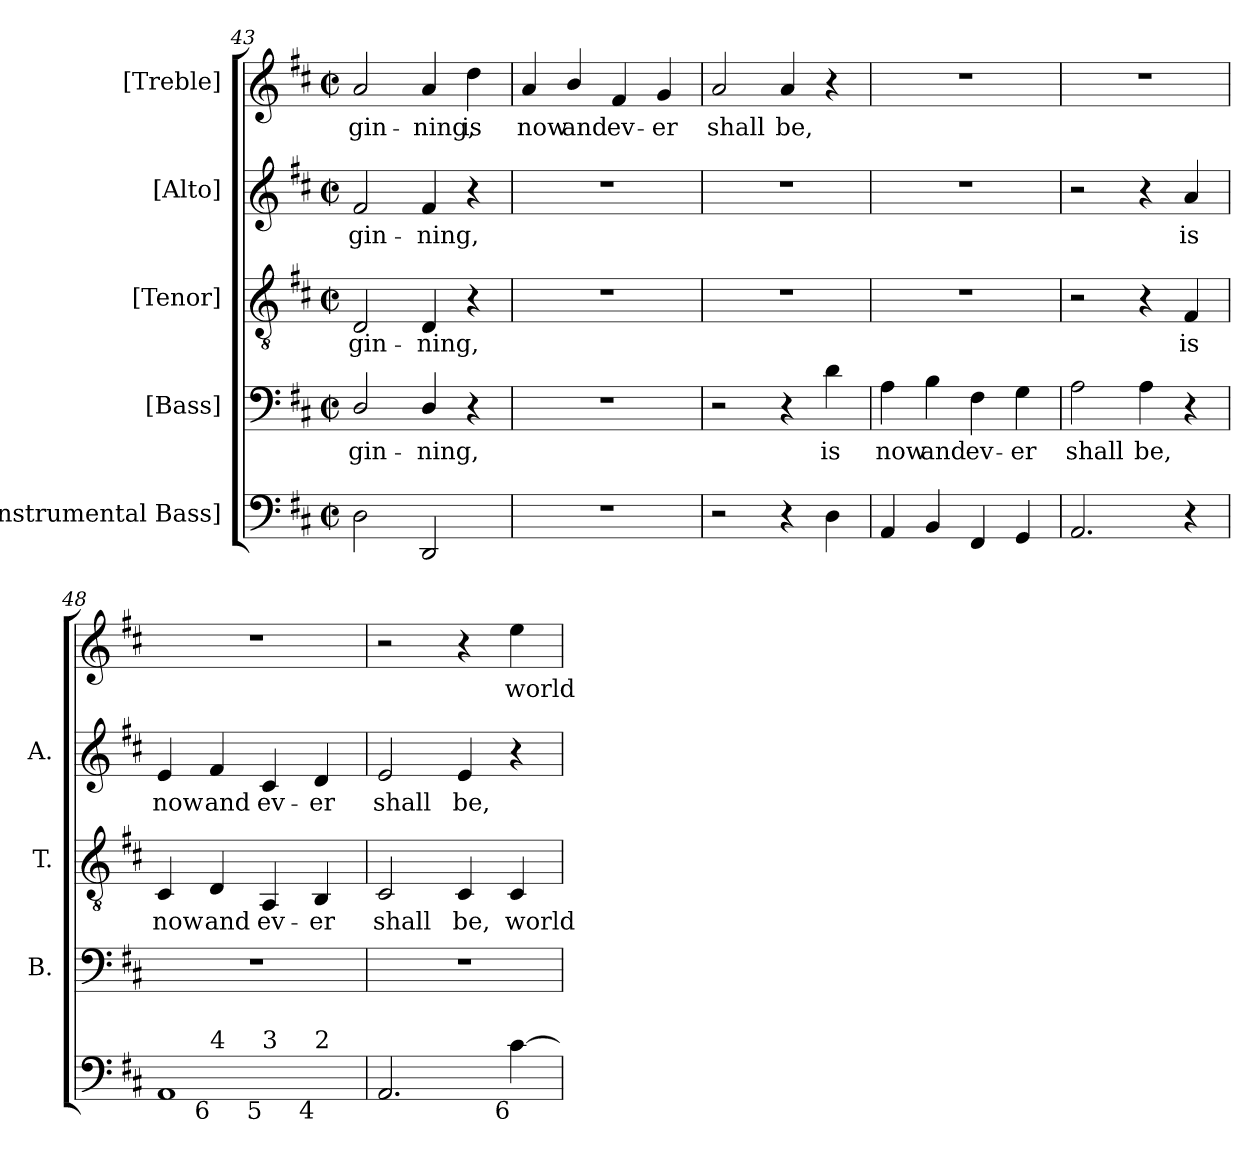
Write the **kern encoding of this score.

**kern	**kern	**text	**kern	**text	**kern	**text	**kern	**text
*part5	*part4	*part4	*part3	*part3	*part2	*part2	*part1	*part1
*staff5	*staff4	*staff4	*staff3	*staff3	*staff2	*staff2	*staff1	*staff1
*I"[Instrumental Bass]	*I"[Bass]	*	*I"[Tenor]	*	*I"[Alto]	*	*I"[Treble]	*
*	*I'B.	*	*I'T.	*	*I'A.	*	*	*
*clefF4	*clefF4	*	*clefGv2	*	*clefG2	*	*clefG2	*
*k[f#c#]	*k[f#c#]	*	*k[f#c#]	*	*k[f#c#]	*	*k[f#c#]	*
*D:	*D:	*	*D:	*	*D:	*	*D:	*
*M2/2	*M2/2	*	*M2/2	*	*M2/2	*	*M2/2	*
*met(c|)	*met(c|)	*	*met(c|)	*	*met(c|)	*	*met(c|)	*
=43	=43	=43	=43	=43	=43	=43	=43	=43
!	!	!LO:LY:b:color=#000000	!	!	!	!	!	!
!	!	!	!	!LO:LY:b:color=#000000	!	!	!	!
!	!	!	!	!	!	!LO:LY:b:color=#000000	!	!
!	!	!	!	!	!	!	!	!LO:LY:b:color=#000000
2Di\	2Di/	-gin-	2Di/	-gin-	2f#i/	-gin-	2ai/	-gin-
!	!	!LO:LY:b:color=#000000	!	!	!	!	!	!
!	!	!	!	!LO:LY:b:color=#000000	!	!	!	!
!	!	!	!	!	!	!LO:LY:b:color=#000000	!	!
!	!	!	!	!	!	!	!	!LO:LY:b:color=#000000
2DDi/	4Di/	-ning,	4Di/	-ning,	4f#i/	-ning,	4ai/	-ning,
!	!	!	!	!	!	!	!	!LO:LY:b:color=#000000
.	4r	.	4r	.	4r	.	4ddi\	is
=44	=44	=44	=44	=44	=44	=44	=44	=44
!	!	!	!	!	!	!	!	!LO:LY:b:color=#000000
1r	1r	.	1r	.	1r	.	4ai/	now
!	!	!	!	!	!	!	!	!LO:LY:b:color=#000000
.	.	.	.	.	.	.	4bi/	and
!	!	!	!	!	!	!	!	!LO:LY:b:color=#000000
.	.	.	.	.	.	.	4f#i/	ev-
!	!	!	!	!	!	!	!	!LO:LY:b:color=#000000
.	.	.	.	.	.	.	4gi/	-er
=45	=45	=45	=45	=45	=45	=45	=45	=45
!	!	!	!	!	!	!	!	!LO:LY:b:color=#000000
2r	2r	.	1r	.	1r	.	2ai/	shall
!	!	!	!	!	!	!	!	!LO:LY:b:color=#000000
4r	4r	.	.	.	.	.	4ai/	be,
!	!	!LO:LY:b:color=#000000	!	!	!	!	!	!
4Di\	4di\	is	.	.	.	.	4r	.
=46	=46	=46	=46	=46	=46	=46	=46	=46
!	!	!LO:LY:b:color=#000000	!	!	!	!	!	!
4AAi/	4Ai\	now	1r	.	1r	.	1r	.
!	!	!LO:LY:b:color=#000000	!	!	!	!	!	!
4BBi/	4Bi\	and	.	.	.	.	.	.
!	!	!LO:LY:b:color=#000000	!	!	!	!	!	!
4FF#i/	4F#i\	ev-	.	.	.	.	.	.
!	!	!LO:LY:b:color=#000000	!	!	!	!	!	!
4GGi/	4Gi\	-er	.	.	.	.	.	.
=47	=47	=47	=47	=47	=47	=47	=47	=47
!	!	!LO:LY:b:color=#000000	!	!	!	!	!	!
2.AAi/	2Ai\	shall	2r	.	2r	.	1r	.
!	!	!LO:LY:b:color=#000000	!	!	!	!	!	!
.	4Ai\	be,	4r	.	4r	.	.	.
!	!	!	!	!LO:LY:b:color=#000000	!	!	!	!
!	!	!	!	!	!	!LO:LY:b:color=#000000	!	!
4r	4r	.	4F#i/	is	4ai/	is	.	.
!!LO:PB:g=z
=48	=48	=48	=48	=48	=48	=48	=48	=48
!	!	!	!	!LO:LY:b:color=#000000	!	!	!	!
!LO:TX:a:t=Tasto Solo	!	!	!	!	!	!	!	!
!LO:TX:b:rj:t=5	!	!	!	!	!	!	!	!
!LO:TX:t=3	!	!	!	!	!	!	!	!
!	!	!	!	!	!	!LO:LY:b:color=#000000	!	!
*^	*	*	*	*	*	*	*	*
*	*^	*	*	*	*	*	*	*	*
*	*	*^	*	*	*	*	*	*	*	*
1AAi	4ryy	2ryy	2.ryy	1r	.	4C#i/	now	4ei/	now	1r	.
!	!	!	!	!	!	!	!LO:LY:b:color=#000000	!	!	!	!
!	!LO:TX:b:rj:t=6	!	!	!	!	!	!	!	!	!	!
!	!LO:TX:t=4	!	!	!	!	!	!	!	!	!	!
!	!	!	!	!	!	!	!	!	!LO:LY:b:color=#000000	!	!
.	2.ryy	.	.	.	.	4Di/	and	4f#i/	and	.	.
!	!	!	!	!	!	!	!LO:LY:b:color=#000000	!	!	!	!
!	!	!LO:TX:b:rj:t=5	!	!	!	!	!	!	!	!	!
!	!	!LO:TX:t=3	!	!	!	!	!	!	!	!	!
!	!	!	!	!	!	!	!	!	!LO:LY:b:color=#000000	!	!
.	.	2ryy	.	.	.	4AAi/	ev-	4c#i/	ev-	.	.
!	!	!	!	!	!	!	!LO:LY:b:color=#000000	!	!	!	!
!	!	!	!LO:TX:b:rj:t=4	!	!	!	!	!	!	!	!
!	!	!	!LO:TX:t=2	!	!	!	!	!	!	!	!
!	!	!	!	!	!	!	!	!	!LO:LY:b:color=#000000	!	!
.	.	.	4ryy	.	.	4BBi/	-er	4di/	-er	.	.
*v	*v	*v	*v	*	*	*	*	*	*	*	*
=49	=49	=49	=49	=49	=49	=49	=49	=49
*^	*	*	*	*	*	*	*	*
*	*^	*	*	*	*	*	*	*	*
*	*	*^	*	*	*	*	*	*	*	*
!	!	!	!	!	!	!	!LO:LY:b:color=#000000	!	!	!	!
*v	*v	*v	*v	*	*	*	*	*	*	*	*
*^	*	*	*	*	*	*	*	*
*	*^	*	*	*	*	*	*	*	*
*	*	*^	*	*	*	*	*	*	*	*
!LO:TX:b:rj:t=5	!	!	!	!	!	!	!	!	!	!	!
!LO:TX:t=3	!	!	!	!	!	!	!	!	!	!	!
!	!	!	!	!	!	!	!	!	!LO:LY:b:color=#000000	!	!
*v	*v	*v	*v	*	*	*	*	*	*	*	*
2.AAi/	1r	.	2C#i/	shall	2ei/	shall	2r	.
!	!	!	!	!LO:LY:b:color=#000000	!	!	!	!
!	!	!	!	!	!	!LO:LY:b:color=#000000	!	!
.	.	.	4C#i/	be,	4ei/	be,	4r	.
!	!	!	!	!LO:LY:b:color=#000000	!	!	!	!
!LO:TX:b:rj:t=6	!	!	!	!	!	!	!	!
!	!	!	!	!	!	!	!	!LO:LY:b:color=#000000
[4c#i\	.	.	4C#i/	world	4r	.	4eei\	world
=	=	=	=	=	=	=	=	=
*-	*-	*-	*-	*-	*-	*-	*-	*-
